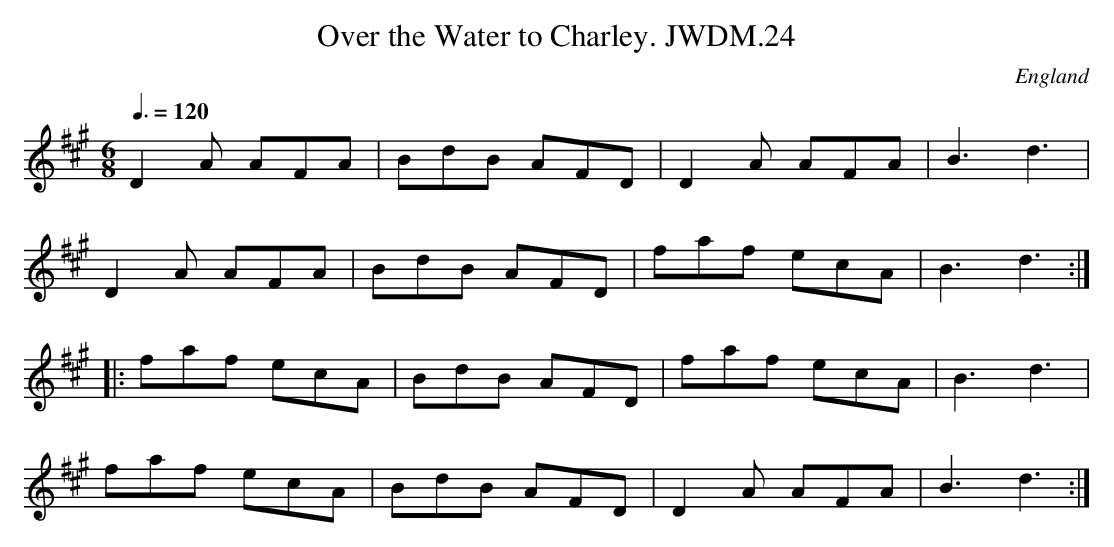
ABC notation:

X:1
T:Over the Water to Charley. JWDM.24
L:1/8
M:6/8
O:England
Q:3/8=120
K:A
D2 A AFA|BdB AFD| D2 A AFA| B3 d3|!
D2 A AFA| BdB AFD|faf ecA|B3 d3:|!
|:faf ecA|BdB AFD|faf ecA|B3 d3|!
faf ecA|BdB AFD|D2 A AFA|B3 d3:|
